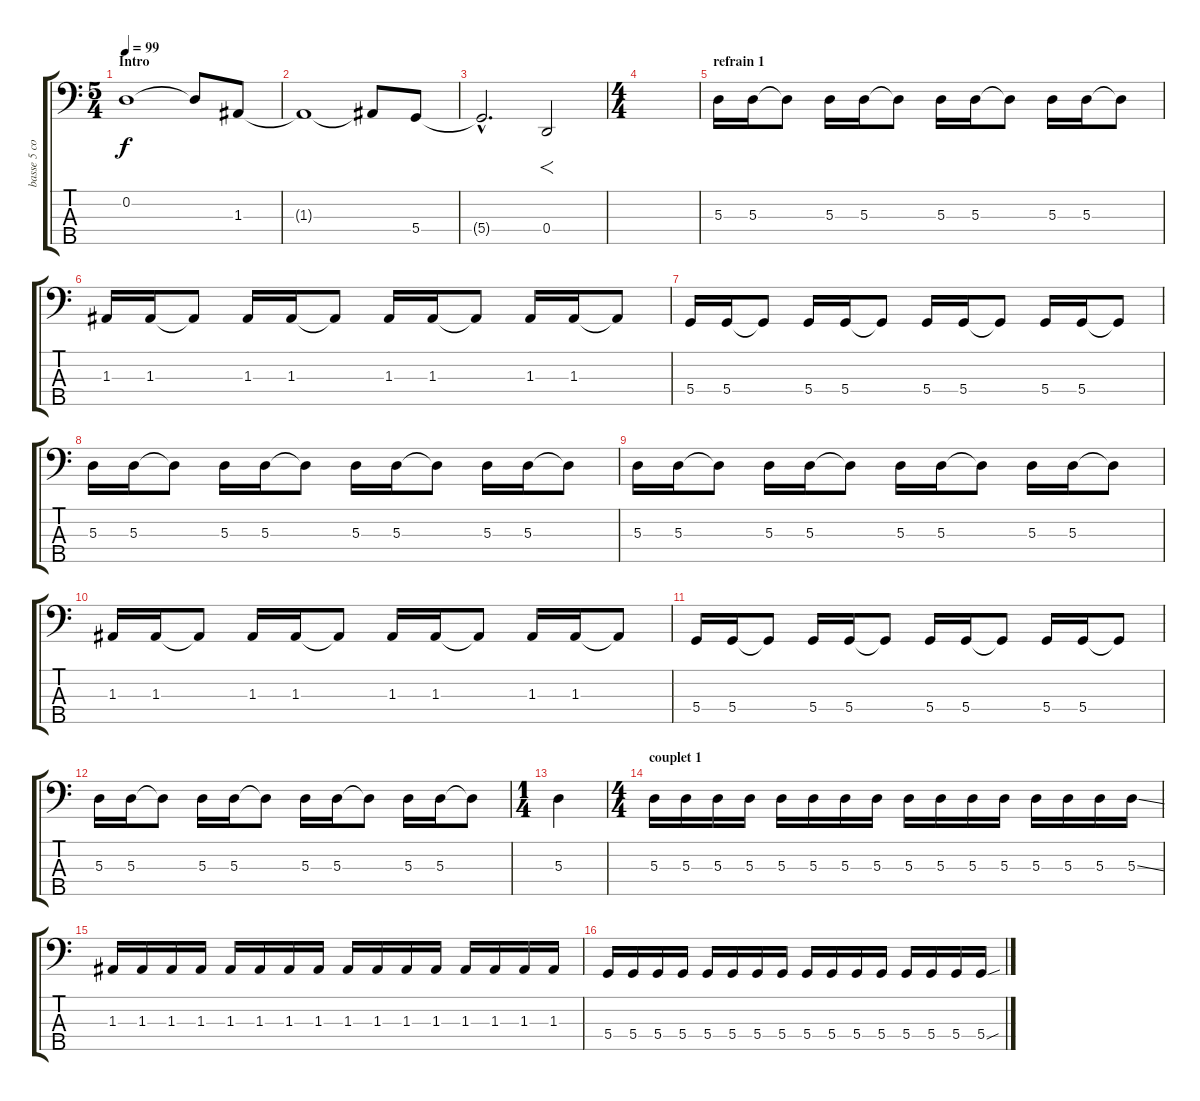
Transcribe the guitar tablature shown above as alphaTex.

\track ("basse 5 cordes (dropped D)" "basse 5 co") {instrument electricbassfinger}
\staff {score tabs}
\tuning (G2 D2 A1 D1 B0) {hide}
\ts (5 4)
\section ("" "Intro")
\tempo 99
\clef f4
\ks c
0.2.1{dy f instrument electricbassfinger} 0.2{t}.8 1.3.8 |
1.3{t}.1 1.3{t}.8 5.4.8 |
5.4{hac t}.2{d} 0.4.2{f} |
\ts (4 4)
|
\section ("" "refrain 1")
5.3.16{volume 16} 5.3.16 5.3{t}.8 5.3.16 5.3.16 5.3{t}.8 5.3.16 5.3.16 5.3{t}.8 5.3.16 5.3.16 5.3{t}.8 |
1.3.16 1.3.16 1.3{t}.8 1.3.16 1.3.16 1.3{t}.8 1.3.16 1.3.16 1.3{t}.8 1.3.16 1.3.16 1.3{t}.8 |
5.4.16 5.4.16 5.4{t}.8 5.4.16 5.4.16 5.4{t}.8 5.4.16 5.4.16 5.4{t}.8 5.4.16 5.4.16 5.4{t}.8 |
5.3.16 5.3.16 5.3{t}.8 5.3.16 5.3.16 5.3{t}.8 5.3.16 5.3.16 5.3{t}.8 5.3.16 5.3.16 5.3{t}.8 |
5.3.16{volume 16} 5.3.16 5.3{t}.8 5.3.16 5.3.16 5.3{t}.8 5.3.16 5.3.16 5.3{t}.8 5.3.16 5.3.16 5.3{t}.8 |
1.3.16 1.3.16 1.3{t}.8 1.3.16 1.3.16 1.3{t}.8 1.3.16 1.3.16 1.3{t}.8 1.3.16 1.3.16 1.3{t}.8 |
5.4.16 5.4.16 5.4{t}.8 5.4.16 5.4.16 5.4{t}.8 5.4.16 5.4.16 5.4{t}.8 5.4.16 5.4.16 5.4{t}.8 |
5.3.16 5.3.16 5.3{t}.8 5.3.16 5.3.16 5.3{t}.8 5.3.16 5.3.16 5.3{t}.8 5.3.16 5.3.16 5.3{t}.8 |
\ts (1 4)
5.3.4 |
\ts (4 4)
\section ("" "couplet 1")
5.3.16 5.3.16 5.3.16 5.3.16 5.3.16 5.3.16 5.3.16 5.3.16 5.3.16 5.3.16 5.3.16 5.3.16 5.3.16 5.3.16 5.3.16 5.3{ss}.16 |
1.3.16 1.3.16 1.3.16 1.3.16 1.3.16 1.3.16 1.3.16 1.3.16 1.3.16 1.3.16 1.3.16 1.3.16 1.3.16 1.3.16 1.3.16 1.3.16 |
5.4.16 5.4.16 5.4.16 5.4.16 5.4.16 5.4.16 5.4.16 5.4.16 5.4.16 5.4.16 5.4.16 5.4.16 5.4.16 5.4.16 5.4.16 5.4{sou}.16
